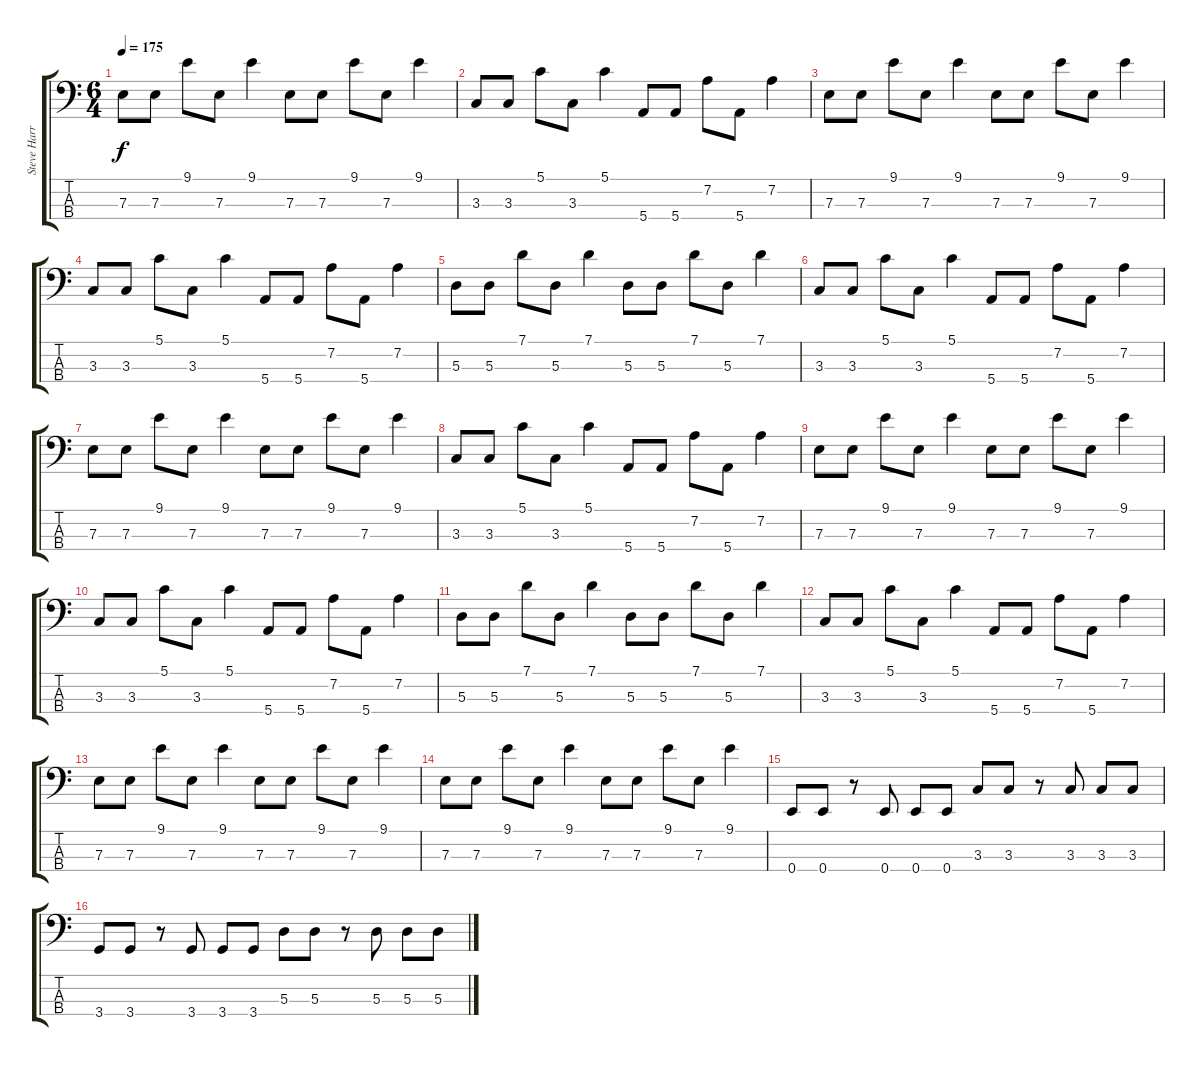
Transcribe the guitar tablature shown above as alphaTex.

\track ("Steve Harris" "Steve Harr") {instrument electricbassfinger}
\staff {score tabs}
\tuning (G2 D2 A1 E1) {hide}
\ts (6 4)
\tempo 175
\clef f4
\ks c
7.3.8{dy f} 7.3.8 9.1.8 7.3.8 9.1.4 7.3.8 7.3.8 9.1.8 7.3.8 9.1.4 |
3.3.8 3.3.8 5.1.8 3.3.8 5.1.4 5.4.8 5.4.8 7.2.8 5.4.8 7.2.4 |
7.3.8 7.3.8 9.1.8 7.3.8 9.1.4 7.3.8 7.3.8 9.1.8 7.3.8 9.1.4 |
3.3.8 3.3.8 5.1.8 3.3.8 5.1.4 5.4.8 5.4.8 7.2.8 5.4.8 7.2.4 |
5.3.8 5.3.8 7.1.8 5.3.8 7.1.4 5.3.8 5.3.8 7.1.8 5.3.8 7.1.4 |
3.3.8 3.3.8 5.1.8 3.3.8 5.1.4 5.4.8 5.4.8 7.2.8 5.4.8 7.2.4 |
7.3.8 7.3.8 9.1.8 7.3.8 9.1.4 7.3.8 7.3.8 9.1.8 7.3.8 9.1.4 |
3.3.8 3.3.8 5.1.8 3.3.8 5.1.4 5.4.8 5.4.8 7.2.8 5.4.8 7.2.4 |
7.3.8 7.3.8 9.1.8 7.3.8 9.1.4 7.3.8 7.3.8 9.1.8 7.3.8 9.1.4 |
3.3.8 3.3.8 5.1.8 3.3.8 5.1.4 5.4.8 5.4.8 7.2.8 5.4.8 7.2.4 |
5.3.8 5.3.8 7.1.8 5.3.8 7.1.4 5.3.8 5.3.8 7.1.8 5.3.8 7.1.4 |
3.3.8 3.3.8 5.1.8 3.3.8 5.1.4 5.4.8 5.4.8 7.2.8 5.4.8 7.2.4 |
7.3.8 7.3.8 9.1.8 7.3.8 9.1.4 7.3.8 7.3.8 9.1.8 7.3.8 9.1.4 |
7.3.8 7.3.8 9.1.8 7.3.8 9.1.4 7.3.8 7.3.8 9.1.8 7.3.8 9.1.4 |
0.4.8 0.4.8 r.8 0.4.8 0.4.8 0.4.8 3.3.8 3.3.8 r.8 3.3.8 3.3.8 3.3.8 |
3.4.8 3.4.8 r.8 3.4.8 3.4.8 3.4.8 5.3.8 5.3.8 r.8 5.3.8 5.3.8 5.3.8
